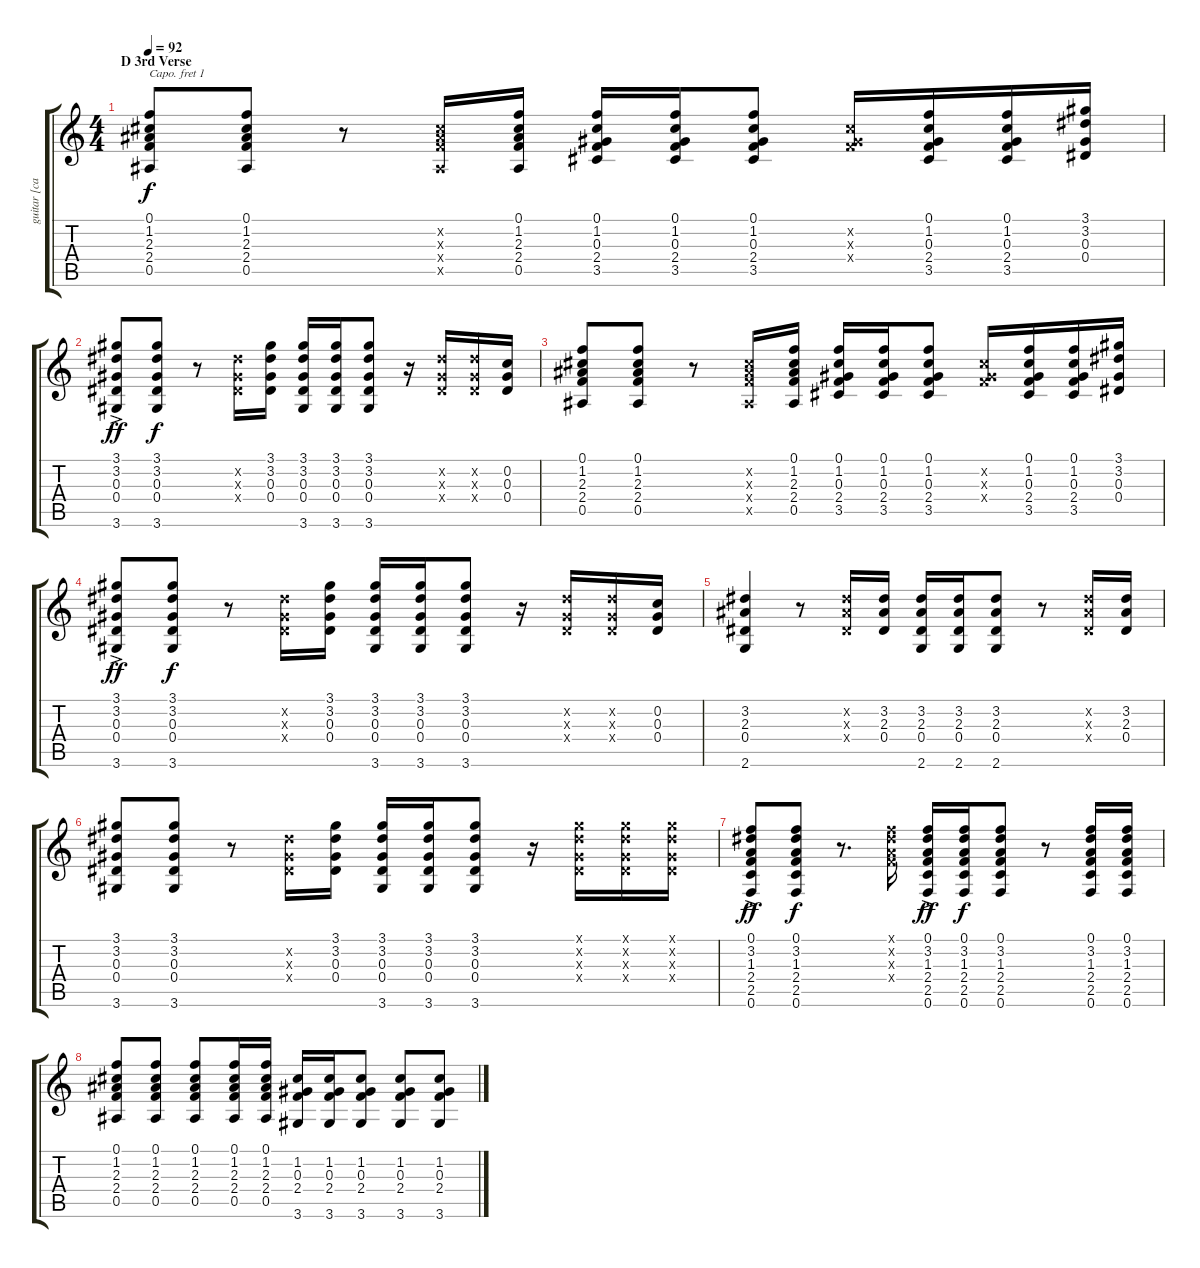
\track ("guitar [capo 1]" "guitar [ca") {instrument acousticguitarsteel}
\staff {score tabs}
\capo 1
\tuning (E4 B3 G3 D3 A2 E2) {hide}
\ts (4 4)
\section ("" "D 3rd Verse")
\tempo 92
\clef g2
\ks c
(0.1 1.2 2.3 2.4 0.5).8{dy f} (0.1 1.2 2.3 2.4 0.5).8 r.8 (1.2{x} 2.3{x} 2.4{x} 0.5{x}).16 (0.1 1.2 2.3 2.4 0.5).16 (0.1 1.2 0.3 2.4 3.5).16 (0.1 1.2 0.3 2.4 3.5).16 (0.1 1.2 0.3 2.4 3.5).8 (1.2{x} 0.3{x} 2.4{x}).16 (0.1 1.2 0.3 2.4 3.5).16 (0.1 1.2 0.3 2.4 3.5).16 (3.1 3.2 0.3 0.4).16 |
(3.1{ac} 3.2{ac} 0.3{ac} 0.4{ac} 3.6{ac}).8{dy ff} (3.1 3.2 0.3 0.4 3.6).8{dy f} r.8 (3.2{x} 0.3{x} 0.4{x}).16 (3.1 3.2 0.3 0.4).16 (3.1 3.2 0.3 0.4 3.6).16 (3.1 3.2 0.3 0.4 3.6).16 (3.1 3.2 0.3 0.4 3.6).8 r.16 (3.2{x} 0.3{x} 0.4{x}).16 (3.2{x} 0.3{x} 0.4{x}).16 (0.2 0.3 0.4).16 |
(0.1 1.2 2.3 2.4 0.5).8 (0.1 1.2 2.3 2.4 0.5).8 r.8 (1.2{x} 2.3{x} 2.4{x} 0.5{x}).16 (0.1 1.2 2.3 2.4 0.5).16 (0.1 1.2 0.3 2.4 3.5).16 (0.1 1.2 0.3 2.4 3.5).16 (0.1 1.2 0.3 2.4 3.5).8 (1.2{x} 0.3{x} 2.4{x}).16 (0.1 1.2 0.3 2.4 3.5).16 (0.1 1.2 0.3 2.4 3.5).16 (3.1 3.2 0.3 0.4).16 |
(3.1{ac} 3.2{ac} 0.3{ac} 0.4{ac} 3.6{ac}).8{dy ff} (3.1 3.2 0.3 0.4 3.6).8{dy f} r.8 (3.2{x} 0.3{x} 0.4{x}).16 (3.1 3.2 0.3 0.4).16 (3.1 3.2 0.3 0.4 3.6).16 (3.1 3.2 0.3 0.4 3.6).16 (3.1 3.2 0.3 0.4 3.6).8 r.16 (3.2{x} 0.3{x} 0.4{x}).16 (3.2{x} 0.3{x} 0.4{x}).16 (0.2 0.3 0.4).16 |
(3.2 2.3 0.4 2.6).4 r.8 (3.2{x} 2.3{x} 0.4{x}).16 (3.2 2.3 0.4).16 (3.2 2.3 0.4 2.6).16 (3.2 2.3 0.4 2.6).16 (3.2 2.3 0.4 2.6).8 r.8 (3.2{x} 2.3{x} 0.4{x}).16 (3.2 2.3 0.4).16 |
(3.1 3.2 0.3 0.4 3.6).8 (3.1 3.2 0.3 0.4 3.6).8 r.8 (3.2{x} 0.3{x} 0.4{x}).16 (3.1 3.2 0.3 0.4).16 (3.1 3.2 0.3 0.4 3.6).16 (3.1 3.2 0.3 0.4 3.6).16 (3.1 3.2 0.3 0.4 3.6).8 r.16 (3.1{x} 3.2{x} 0.3{x} 0.4{x}).16 (3.1{x} 3.2{x} 0.3{x} 0.4{x}).16 (3.1{x} 3.2{x} 0.3{x} 0.4{x}).16 |
(0.1{ac} 3.2{ac} 1.3{ac} 2.4{ac} 2.5{ac} 0.6{ac}).8{dy ff} (0.1 3.2 1.3 2.4 2.5 0.6).8{dy f} r.8{d} (0.1{x} 3.2{x} 1.3{x} 2.4{x}).16 (0.1{ac} 3.2{ac} 1.3{ac} 2.4{ac} 2.5{ac} 0.6{ac}).16{dy ff} (0.1 3.2 1.3 2.4 2.5 0.6).16{dy f} (0.1 3.2 1.3 2.4 2.5 0.6).8 r.8 (0.1 3.2 1.3 2.4 2.5 0.6).16 (0.1 3.2 1.3 2.4 2.5 0.6).16 |
(0.1 1.2 2.3 2.4 0.5).8 (0.1 1.2 2.3 2.4 0.5).8 (0.1 1.2 2.3 2.4 0.5).8 (0.1 1.2 2.3 2.4 0.5).16 (0.1 1.2 2.3 2.4 0.5).16 (1.2 0.3 2.4 3.6).16 (1.2 0.3 2.4 3.6).16 (1.2 0.3 2.4 3.6).8 (1.2 0.3 2.4 3.6).8 (1.2 0.3 2.4 3.6).8
